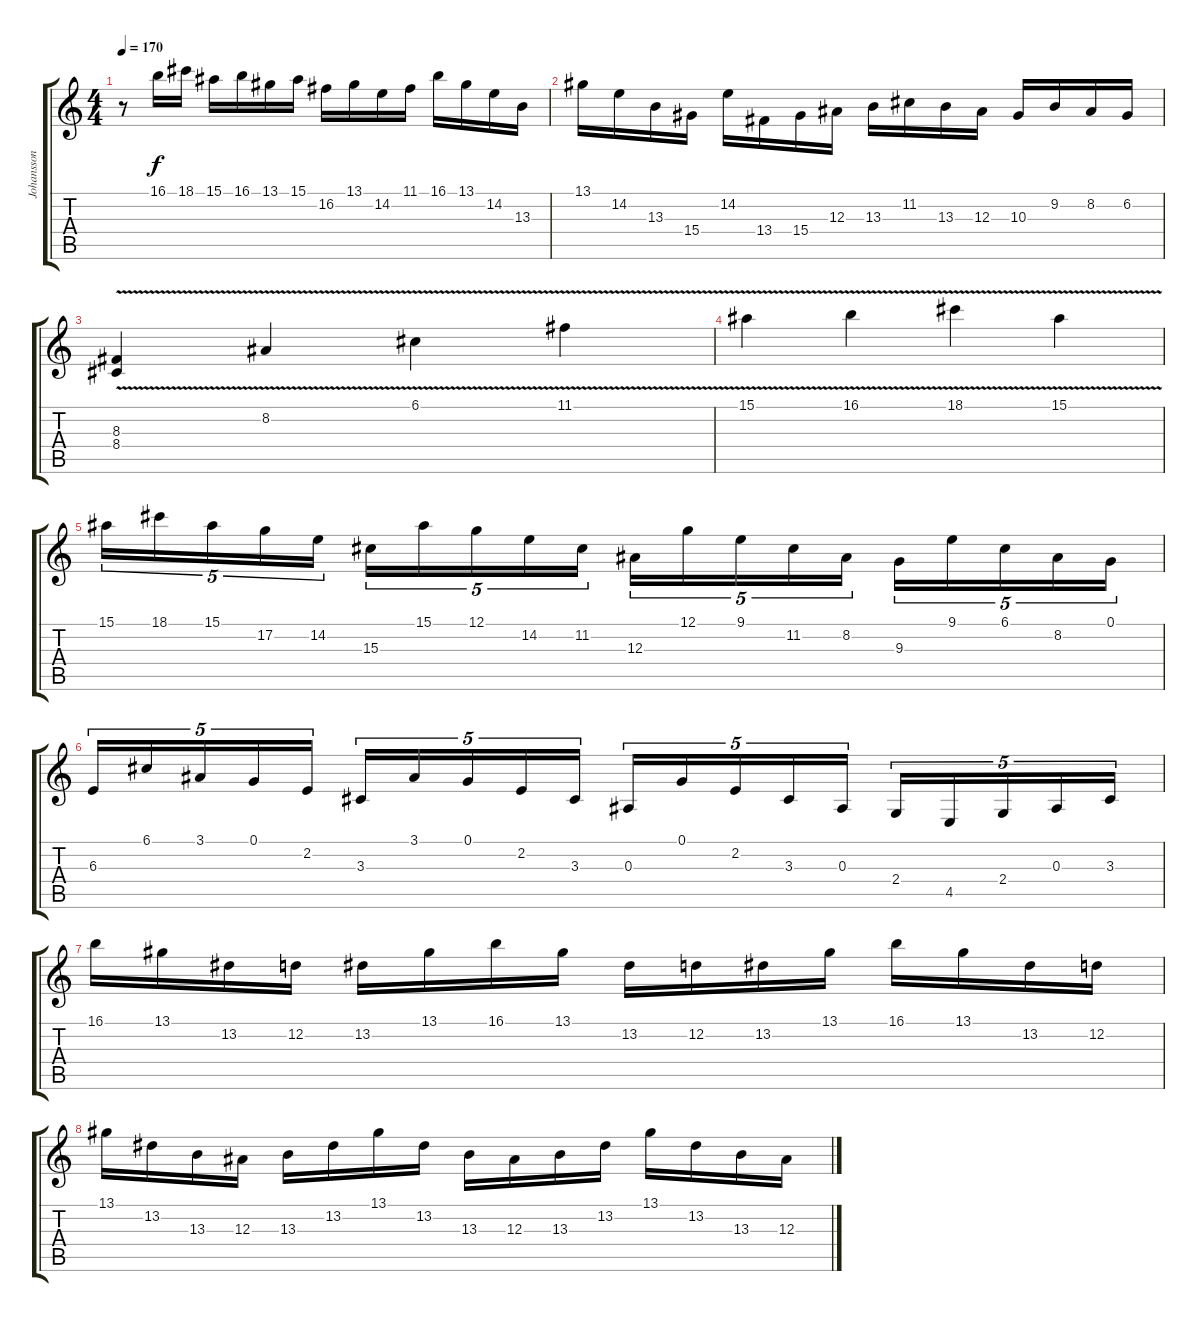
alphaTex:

\track ("Johansson" "Johansson") {instrument lead1square}
\staff {score tabs}
\tuning (G4 D4 Bb3 F3 C3 G2) {hide}
\ts (4 4)
\tempo 170
\clef g2
\ks c
r.8{dy f} 16.1.16 18.1.16 15.1.16 16.1.16 13.1.16 15.1.16 16.2.16 13.1.16 14.2.16 11.1.16 16.1.16 13.1.16 14.2.16 13.3.16 |
13.1.16 14.2.16 13.3.16 15.4.16 14.2.16 13.4.16 15.4.16 12.3.16 13.3.16 11.2.16 13.3.16 12.3.16 10.3.16 9.2.16 8.2.16 6.2.16 |
(8.3{v} 8.4).4 8.2{v}.4 6.1{v}.4 11.1{v}.4 |
15.1{v}.4 16.1{v}.4 18.1{v}.4 15.1{v}.4 |
15.1.16{tu (5 4)} 18.1.16{tu (5 4)} 15.1.16{tu (5 4)} 17.2.16{tu (5 4)} 14.2.16{tu (5 4)} 15.3.16{tu (5 4)} 15.1.16{tu (5 4)} 12.1.16{tu (5 4)} 14.2.16{tu (5 4)} 11.2.16{tu (5 4)} 12.3.16{tu (5 4)} 12.1.16{tu (5 4)} 9.1.16{tu (5 4)} 11.2.16{tu (5 4)} 8.2.16{tu (5 4)} 9.3.16{tu (5 4)} 9.1.16{tu (5 4)} 6.1.16{tu (5 4)} 8.2.16{tu (5 4)} 0.1.16{tu (5 4)} |
6.3.16{tu (5 4)} 6.1.16{tu (5 4)} 3.1.16{tu (5 4)} 0.1.16{tu (5 4)} 2.2.16{tu (5 4)} 3.3.16{tu (5 4)} 3.1.16{tu (5 4)} 0.1.16{tu (5 4)} 2.2.16{tu (5 4)} 3.3.16{tu (5 4)} 0.3.16{tu (5 4)} 0.1.16{tu (5 4)} 2.2.16{tu (5 4)} 3.3.16{tu (5 4)} 0.3.16{tu (5 4)} 2.4.16{tu (5 4)} 4.5.16{tu (5 4)} 2.4.16{tu (5 4)} 0.3.16{tu (5 4)} 3.3.16{tu (5 4)} |
16.1.16{volume 13 instrument harpsichord} 13.1.16 13.2.16 12.2.16 13.2.16 13.1.16 16.1.16 13.1.16 13.2.16 12.2.16 13.2.16 13.1.16 16.1.16 13.1.16 13.2.16 12.2.16 |
13.1.16 13.2.16 13.3.16 12.3.16 13.3.16 13.2.16 13.1.16 13.2.16 13.3.16 12.3.16 13.3.16 13.2.16 13.1.16 13.2.16 13.3.16 12.3.16
